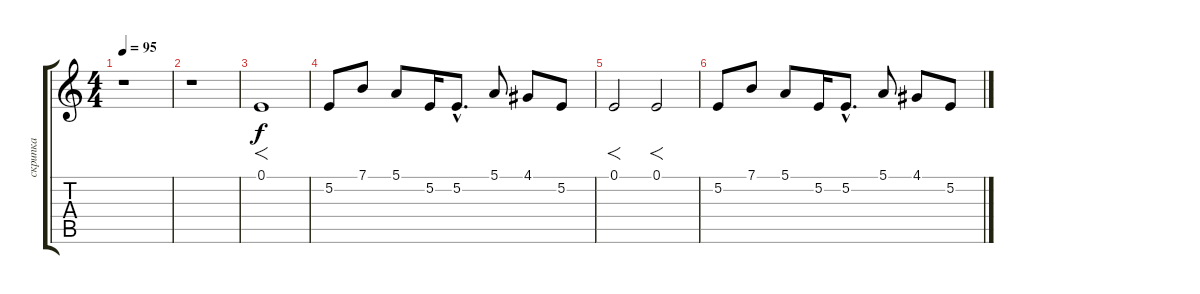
\track ("скрипка" "скрипка") {instrument viola}
\staff {score tabs}
\tuning (E4 B3 G3 D3 A2 E2) {hide}
\ts (4 4)
\tempo 95
\clef g2
\ks c
r.1{dy f instrument viola} |
r.1 |
0.1.1{f} |
5.2.8 7.1.8 5.1.8 5.2.16 5.2{hac}.8{d} 5.1.8 4.1.8 5.2.8 |
0.1.2{f} 0.1.2{f} |
5.2.8 7.1.8 5.1.8 5.2.16 5.2{hac}.8{d} 5.1.8 4.1.8 5.2.8
